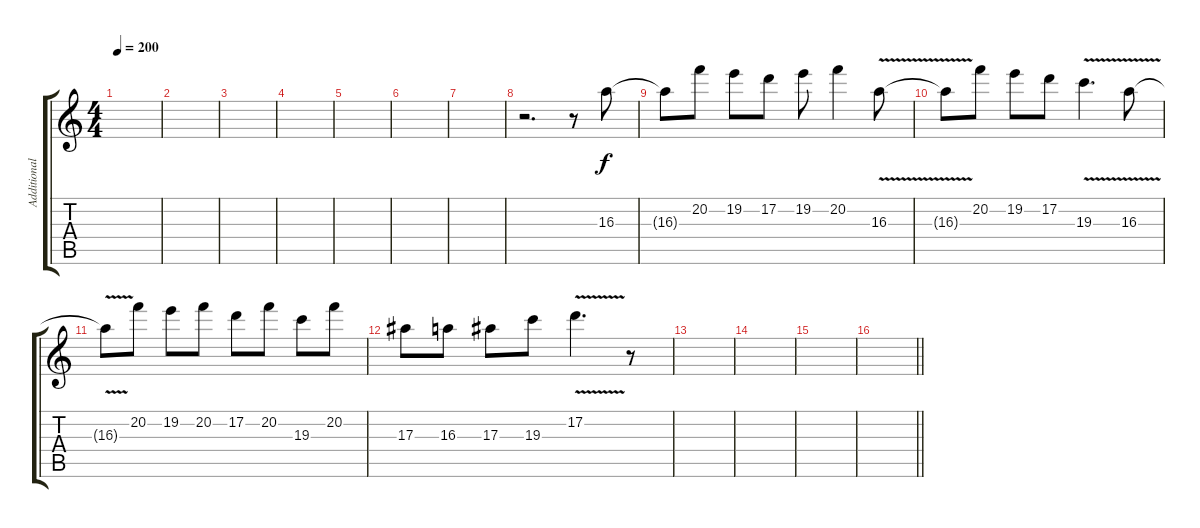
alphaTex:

\track ("Additional Guitar" "Additional") {instrument distortionguitar}
\staff {score tabs}
\tuning (D4 A3 F3 C3 G2 D2) {hide}
\ts (4 4)
\tempo 200
\clef g2
\ks c
|
|
|
|
|
|
|
r.2{d} r.8 16.3.8 |
16.3{t}.8 20.2.8 19.2.8 17.2.8 19.2.8 20.2.4 16.3{v}.8 |
16.3{t}.8 20.2.8 19.2.8 17.2.8 19.3{v}.4{d} 16.3{v}.8 |
16.3{t}.8 20.2.8 19.2.8 20.2.8 17.2.8 20.2.8 19.3.8 20.2.8 |
17.3.8 16.3.8 17.3.8 19.3.8 17.2{v}.4{d} r.8 |
|
|
|
\barLineRight lightlight
